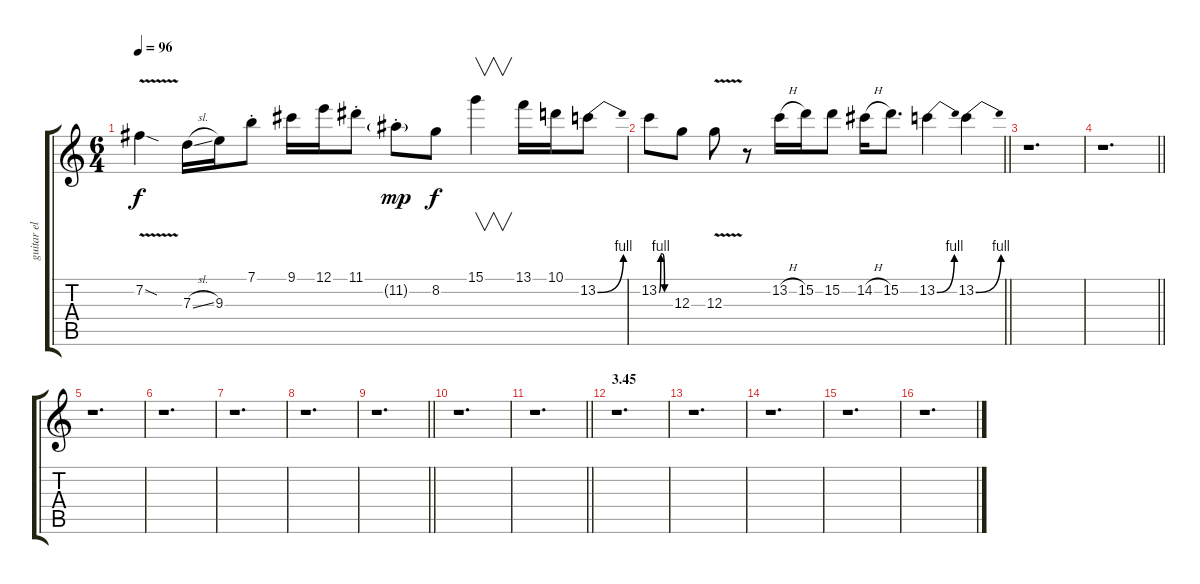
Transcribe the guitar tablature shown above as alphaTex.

\track ("guitar el" "guitar el") {instrument distortionguitar}
\staff {score tabs}
\tuning (E4 B3 G3 D3 A2 E2) {hide}
\ts (6 4)
\tempo 96
\clef g2
\ks c
7.2{v sod}.4{dy f} 7.3{sl}.16 9.3.16 7.1{st}.8 9.1.16 12.1.16 11.1{st}.8 11.2{g st}.8{dy mp} 8.2.8{dy f} 15.1.4{v} 13.1.16 10.1.16 13.2{be (bend 0 0 60 4)}.8 |
\barLineRight lightlight
13.2{be (custom 0 0 10 4 20 4 30 0 60 0)}.8 12.3.8 12.3{v}.8 r.8 13.2{h}.16 15.2.16 15.2.8 14.2{h}.16 15.2.8{d} 13.2{be (bend 0 0 60 4)}.4 13.2{be (bend 0 0 60 4)}.4 |
r.1{d} |
\barLineRight lightlight
r.1{d} |
r.1{d} |
r.1{d} |
r.1{d} |
r.1{d} |
\barLineRight lightlight
r.1{d} |
r.1{d} |
\barLineRight lightlight
r.1{d} |
\section ("" "3.45")
r.1{d} |
r.1{d} |
r.1{d} |
r.1{d} |
r.1{d}
